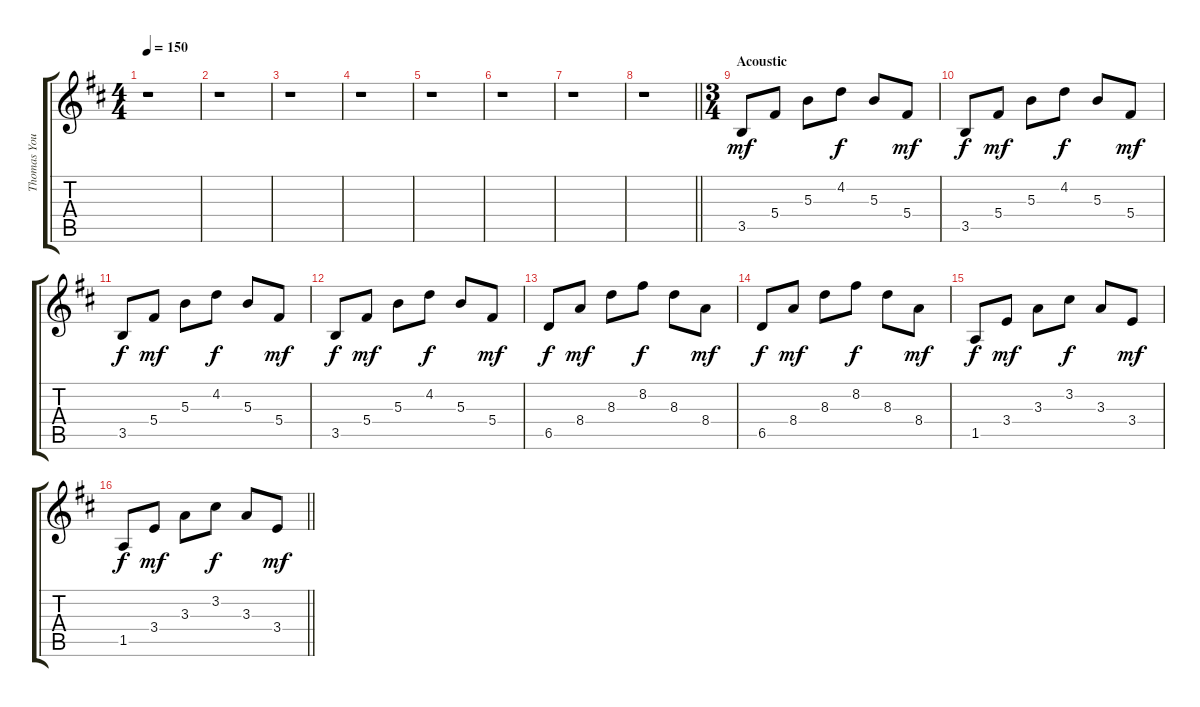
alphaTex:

\track ("Thomas Youngblood (acoustic)" "Thomas You") {instrument acousticguitarsteel}
\staff {score tabs}
\tuning (Eb4 Bb3 Gb3 Db3 Ab2 Eb2) {hide}
\ts (4 4)
\tempo 150
\clef g2
\ks bminor
r.1{dy mf} |
r.1 |
r.1 |
r.1 |
r.1 |
r.1 |
r.1 |
\barLineRight lightlight
r.1 |
\ts (3 4)
\section ("" "Acoustic")
3.5.8{volume 13 instrument acousticguitarsteel} 5.4.8 5.3.8 4.2.8{dy f} 5.3.8 5.4.8{dy mf} |
3.5.8{dy f} 5.4.8{dy mf} 5.3.8 4.2.8{dy f} 5.3.8 5.4.8{dy mf} |
3.5.8{dy f} 5.4.8{dy mf} 5.3.8 4.2.8{dy f} 5.3.8 5.4.8{dy mf} |
3.5.8{dy f} 5.4.8{dy mf} 5.3.8 4.2.8{dy f} 5.3.8 5.4.8{dy mf} |
6.5.8{dy f} 8.4.8{dy mf} 8.3.8 8.2.8{dy f} 8.3.8 8.4.8{dy mf} |
6.5.8{dy f} 8.4.8{dy mf} 8.3.8 8.2.8{dy f} 8.3.8 8.4.8{dy mf} |
1.5.8{dy f} 3.4.8{dy mf} 3.3.8 3.2.8{dy f} 3.3.8 3.4.8{dy mf} |
\barLineRight lightlight
1.5.8{dy f} 3.4.8{dy mf} 3.3.8 3.2.8{dy f} 3.3.8 3.4.8{dy mf}
